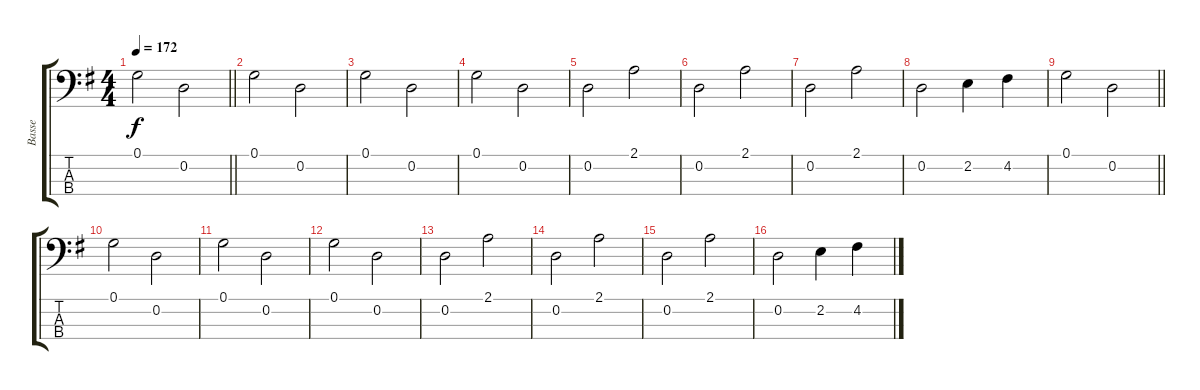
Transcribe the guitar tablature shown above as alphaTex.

\track ("Basse" "Basse") {instrument electricbassfinger}
\staff {score tabs}
\tuning (G2 D2 A1 E1) {hide}
\ts (4 4)
\tempo 172
\clef f4
\barLineRight lightlight
\ks g
0.1.2{dy f} 0.2.2 |
0.1.2 0.2.2 |
0.1.2 0.2.2 |
0.1.2 0.2.2 |
0.2.2 2.1.2 |
0.2.2 2.1.2 |
0.2.2 2.1.2 |
0.2.2 2.2.4 4.2.4 |
\barLineRight lightlight
0.1.2 0.2.2 |
0.1.2 0.2.2 |
0.1.2 0.2.2 |
0.1.2 0.2.2 |
0.2.2 2.1.2 |
0.2.2 2.1.2 |
0.2.2 2.1.2 |
0.2.2 2.2.4 4.2.4
